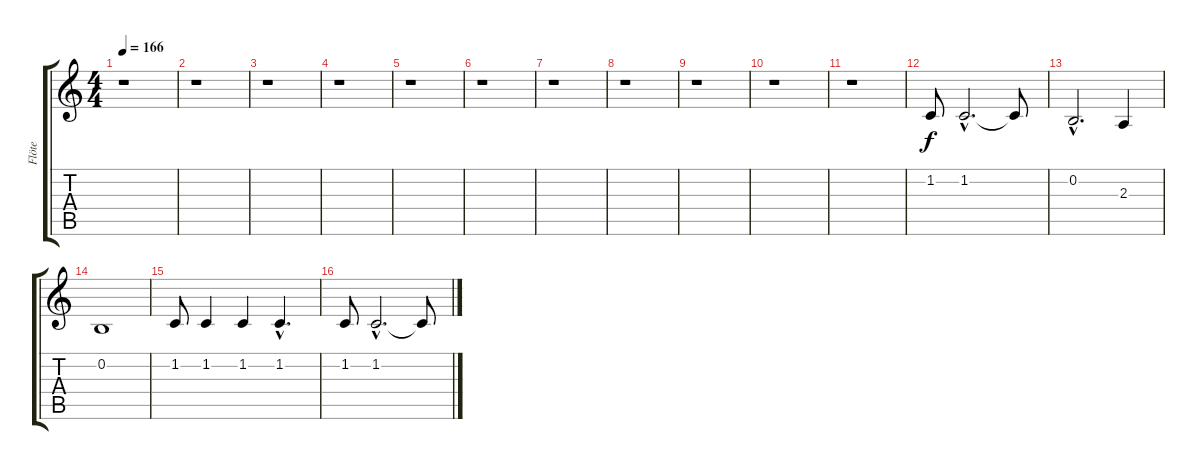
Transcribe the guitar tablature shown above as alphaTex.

\track ("Flöte" "Flöte") {instrument clarinet}
\staff {score tabs}
\tuning (E4 B3 G3 D3 A2 E2) {hide}
\ts (4 4)
\tempo 166
\clef g2
\ks c
r.1{dy f} |
r.1 |
r.1 |
r.1 |
r.1 |
r.1 |
r.1 |
r.1 |
r.1 |
r.1 |
r.1 |
1.2.8 1.2{hac}.2{d} 1.2{t}.8 |
0.2{hac}.2{d} 2.3.4 |
0.2.1 |
1.2.8 1.2.4 1.2.4 1.2{hac}.4{d} |
1.2.8 1.2{hac}.2{d} 1.2{t}.8
